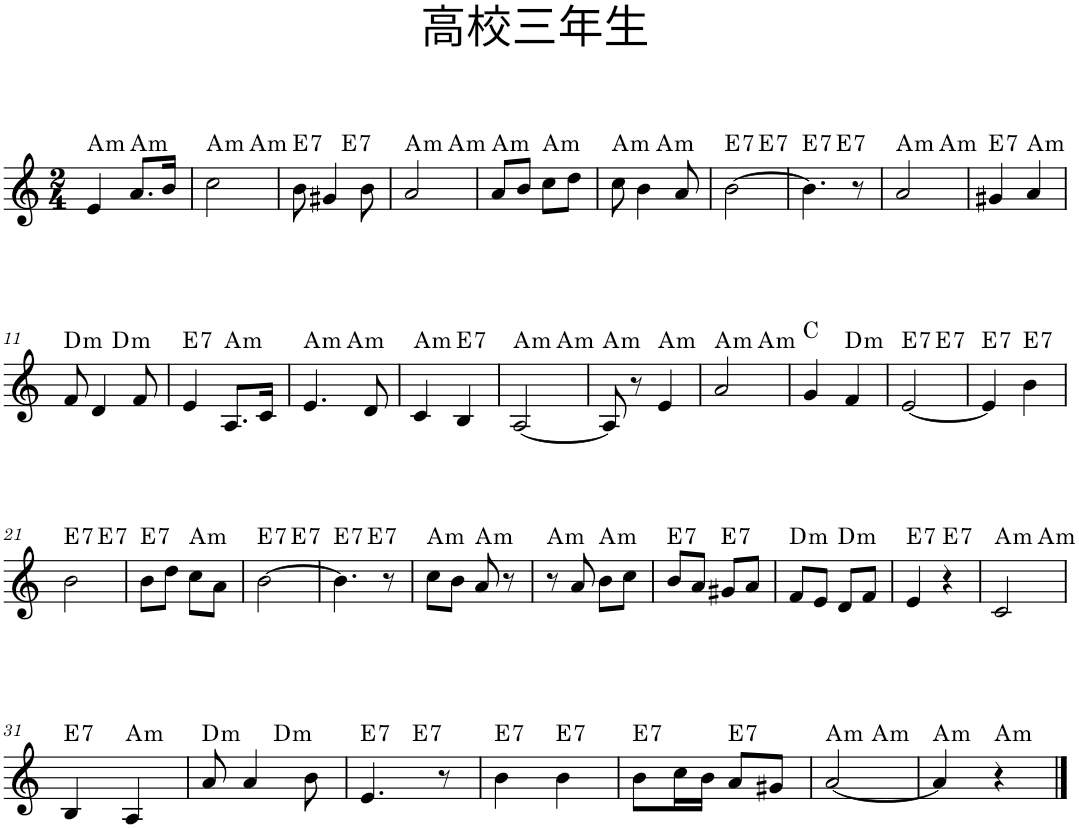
**kern	**harte
*part1	*part1
*staff1	*
*I"Piano	*
*I'Pno.	*
*clefG2	*
*k[]	*
*M2/4	*
=1	=1
!	!LO:H:kt=m
4e/	A:min
!	!LO:H:kt=m
8.a/L	A:min
16b/Jk	.
=2	=2
!	!LO:H:kt=m
*^	*
2cc\	4ryy	A:min
!	!	!LO:H:kt=m
.	4ryy	A:min
=3	=3	=3
!	!	!LO:H:kt=7
8b\	4ryy	E:7
4g#X/	.	.
!	!	!LO:H:kt=7
.	4ryy	E:7
8b\	.	.
=4	=4	=4
!	!	!LO:H:kt=m
2a/	4ryy	A:min
!	!	!LO:H:kt=m
.	4ryy	A:min
=5	=5	=5
!	!	!LO:H:kt=m
*v	*v	*
8a/L	A:min
8b/J	.
!	!LO:H:kt=m
8cc\L	A:min
8dd\J	.
=6	=6
!	!LO:H:kt=m
*^	*
8cc\	4ryy	A:min
4b\	.	.
!	!	!LO:H:kt=m
.	4ryy	A:min
8a/	.	.
=7	=7	=7
!	!	!LO:H:kt=7
[>2b\	4ryy	E:7
!	!	!LO:H:kt=7
.	4ryy	E:7
=8	=8	=8
!	!	!LO:H:kt=7
4.b\]	4ryy	E:7
!	!	!LO:H:kt=7
.	4ryy	E:7
8r	.	.
=9	=9	=9
!	!	!LO:H:kt=m
2a/	4ryy	A:min
!	!	!LO:H:kt=m
.	4ryy	A:min
=10	=10	=10
!	!	!LO:H:kt=7
*v	*v	*
4g#X/	E:7
!	!LO:H:kt=m
4a/	A:min
!!LO:LB:g=z
=11	=11
!	!LO:H:kt=m
*^	*
8f/	4ryy	D:min
4d/	.	.
!	!	!LO:H:kt=m
.	4ryy	D:min
8f/	.	.
=12	=12	=12
!	!	!LO:H:kt=7
*v	*v	*
4e/	E:7
!	!LO:H:kt=m
8.A/L	A:min
16c/Jk	.
=13	=13
!	!LO:H:kt=m
*^	*
4.e/	4ryy	A:min
!	!	!LO:H:kt=m
.	4ryy	A:min
8d/	.	.
=14	=14	=14
!	!	!LO:H:kt=m
*v	*v	*
4c/	A:min
!	!LO:H:kt=7
4B/	E:7
=15	=15
!	!LO:H:kt=m
*^	*
[<2A/	4ryy	A:min
!	!	!LO:H:kt=m
.	4ryy	A:min
=16	=16	=16
!	!	!LO:H:kt=m
*v	*v	*
8A/]	A:min
8r	.
!	!LO:H:kt=m
4e/	A:min
=17	=17
!	!LO:H:kt=m
*^	*
2a/	4ryy	A:min
!	!	!LO:H:kt=m
.	4ryy	A:min
*v	*v	*
=18	=18
4g/	C:maj
!	!LO:H:kt=m
4f/	D:min
=19	=19
!	!LO:H:kt=7
*^	*
[<2e/	4ryy	E:7
!	!	!LO:H:kt=7
.	4ryy	E:7
=20	=20	=20
!	!	!LO:H:kt=7
*v	*v	*
4e/]	E:7
!	!LO:H:kt=7
4b\	E:7
!!LO:LB:g=z
=21	=21
!	!LO:H:kt=7
*^	*
2b\	4ryy	E:7
!	!	!LO:H:kt=7
.	4ryy	E:7
=22	=22	=22
!	!	!LO:H:kt=7
*v	*v	*
8b\L	E:7
8dd\J	.
!	!LO:H:kt=m
8cc\L	A:min
8a\J	.
=23	=23
!	!LO:H:kt=7
*^	*
[>2b\	4ryy	E:7
!	!	!LO:H:kt=7
.	4ryy	E:7
=24	=24	=24
!	!	!LO:H:kt=7
4.b\]	4ryy	E:7
!	!	!LO:H:kt=7
.	4ryy	E:7
8r	.	.
=25	=25	=25
!	!	!LO:H:kt=m
*v	*v	*
8cc\L	A:min
8b\J	.
!	!LO:H:kt=m
8a/	A:min
8r	.
=26	=26
!	!LO:H:kt=m
8r	A:min
8a/	.
!	!LO:H:kt=m
8b\L	A:min
8cc\J	.
=27	=27
!	!LO:H:kt=7
8b/L	E:7
8a/J	.
!	!LO:H:kt=7
8g#X/L	E:7
8a/J	.
=28	=28
!	!LO:H:kt=m
8f/L	D:min
8e/J	.
!	!LO:H:kt=m
8d/L	D:min
8f/J	.
=29	=29
!	!LO:H:kt=7
4e/	E:7
!	!LO:H:kt=7
4r	E:7
=30	=30
!	!LO:H:kt=m
*^	*
2c/	4ryy	A:min
!	!	!LO:H:kt=m
.	4ryy	A:min
!!LO:LB:g=z	!!
=31	=31	=31
!	!	!LO:H:kt=7
*v	*v	*
4B/	E:7
!	!LO:H:kt=m
4A/	A:min
=32	=32
!	!LO:H:kt=m
*^	*
8a/	4ryy	D:min
4a/	.	.
!	!	!LO:H:kt=m
.	4ryy	D:min
8b\	.	.
=33	=33	=33
!	!	!LO:H:kt=7
4.e/	4ryy	E:7
!	!	!LO:H:kt=7
.	4ryy	E:7
8r	.	.
=34	=34	=34
!	!	!LO:H:kt=7
*v	*v	*
4b\	E:7
!	!LO:H:kt=7
4b\	E:7
=35	=35
!	!LO:H:kt=7
8b\L	E:7
16cc\L	.
16b\JJ	.
!	!LO:H:kt=7
8a/L	E:7
8g#X/J	.
=36	=36
!	!LO:H:kt=m
*^	*
[<2a/	4ryy	A:min
!	!	!LO:H:kt=m
.	4ryy	A:min
=37	=37	=37
!	!	!LO:H:kt=m
*v	*v	*
4a/]	A:min
!	!LO:H:kt=m
4r	A:min
==	==
*-	*-
